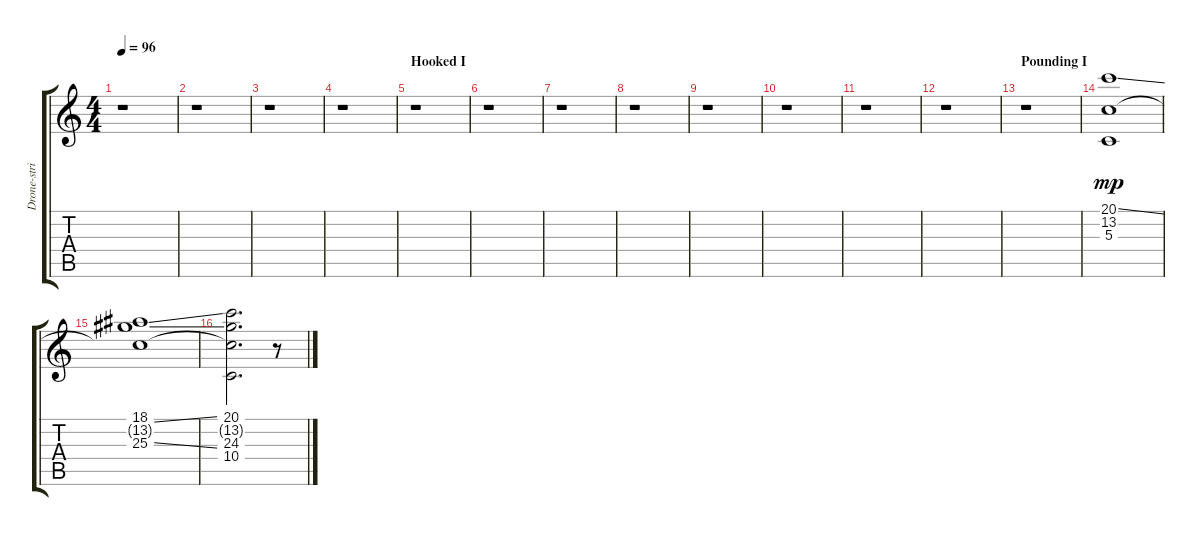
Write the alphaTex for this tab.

\track ("Drone-strings" "Drone-stri") {instrument stringensemble2}
\staff {score tabs}
\tuning (E4 B3 G3 D3 A2 E2) {hide}
\ts (4 4)
\tempo 96
\clef g2
\ks c
r.1{dy ppp} |
r.1 |
r.1 |
r.1 |
\section ("" "Hooked I")
r.1 |
r.1 |
r.1 |
r.1 |
r.1 |
r.1 |
r.1 |
r.1 |
\section ("" "Pounding I")
r.1 |
(20.1{ss} 13.2 5.3).1{dy mp} |
(18.1{ss} 13.2{t} 25.3{ss}).1 |
(20.1 13.2{t} 24.3 10.4).2{d} r.8
